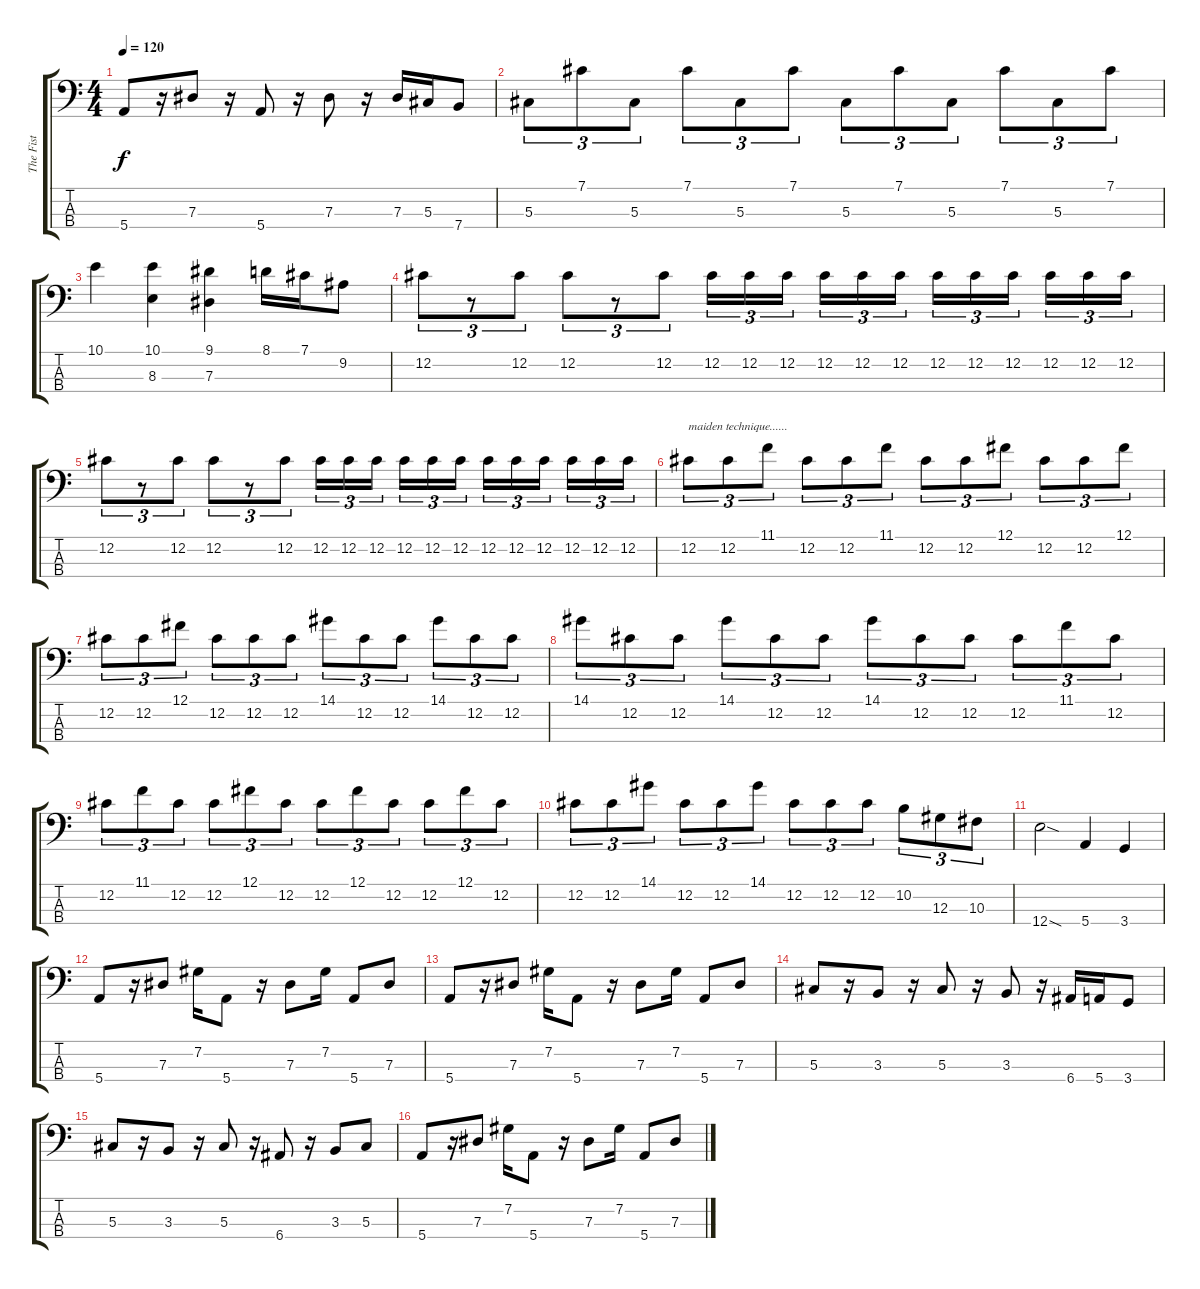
\track ("The Fist" "The Fist") {instrument electricbassfinger}
\staff {score tabs}
\tuning (Gb2 Db2 Ab1 E1) {hide}
\ts (4 4)
\tempo 120
\clef f4
\ks c
5.4.8{dy f} r.16 7.3.8 r.16 5.4.8 r.16 7.3.8 r.16 7.3.16 5.3.16 7.4.8 |
5.3.8{tu (3 2)} 7.1.8{tu (3 2)} 5.3.8{tu (3 2)} 7.1.8{tu (3 2)} 5.3.8{tu (3 2)} 7.1.8{tu (3 2)} 5.3.8{tu (3 2)} 7.1.8{tu (3 2)} 5.3.8{tu (3 2)} 7.1.8{tu (3 2)} 5.3.8{tu (3 2)} 7.1.8{tu (3 2)} |
10.1.4 (10.1 8.3).4 (9.1 7.3).4 8.1.16 7.1.16 9.2.8 |
12.2.8{tu (3 2)} r.8{tu (3 2)} 12.2.8{tu (3 2)} 12.2.8{tu (3 2)} r.8{tu (3 2)} 12.2.8{tu (3 2)} 12.2.16{tu (3 2)} 12.2.16{tu (3 2)} 12.2.16{tu (3 2)} 12.2.16{tu (3 2)} 12.2.16{tu (3 2)} 12.2.16{tu (3 2)} 12.2.16{tu (3 2)} 12.2.16{tu (3 2)} 12.2.16{tu (3 2)} 12.2.16{tu (3 2)} 12.2.16{tu (3 2)} 12.2.16{tu (3 2)} |
12.2.8{tu (3 2)} r.8{tu (3 2)} 12.2.8{tu (3 2)} 12.2.8{tu (3 2)} r.8{tu (3 2)} 12.2.8{tu (3 2)} 12.2.16{tu (3 2)} 12.2.16{tu (3 2)} 12.2.16{tu (3 2)} 12.2.16{tu (3 2)} 12.2.16{tu (3 2)} 12.2.16{tu (3 2)} 12.2.16{tu (3 2)} 12.2.16{tu (3 2)} 12.2.16{tu (3 2)} 12.2.16{tu (3 2)} 12.2.16{tu (3 2)} 12.2.16{tu (3 2)} |
12.2.8{tu (3 2) txt "maiden technique......"} 12.2.8{tu (3 2)} 11.1.8{tu (3 2)} 12.2.8{tu (3 2)} 12.2.8{tu (3 2)} 11.1.8{tu (3 2)} 12.2.8{tu (3 2)} 12.2.8{tu (3 2)} 12.1.8{tu (3 2)} 12.2.8{tu (3 2)} 12.2.8{tu (3 2)} 12.1.8{tu (3 2)} |
12.2.8{tu (3 2)} 12.2.8{tu (3 2)} 12.1.8{tu (3 2)} 12.2.8{tu (3 2)} 12.2.8{tu (3 2)} 12.2.8{tu (3 2)} 14.1.8{tu (3 2)} 12.2.8{tu (3 2)} 12.2.8{tu (3 2)} 14.1.8{tu (3 2)} 12.2.8{tu (3 2)} 12.2.8{tu (3 2)} |
14.1.8{tu (3 2)} 12.2.8{tu (3 2)} 12.2.8{tu (3 2)} 14.1.8{tu (3 2)} 12.2.8{tu (3 2)} 12.2.8{tu (3 2)} 14.1.8{tu (3 2)} 12.2.8{tu (3 2)} 12.2.8{tu (3 2)} 12.2.8{tu (3 2)} 11.1.8{tu (3 2)} 12.2.8{tu (3 2)} |
12.2.8{tu (3 2)} 11.1.8{tu (3 2)} 12.2.8{tu (3 2)} 12.2.8{tu (3 2)} 12.1.8{tu (3 2)} 12.2.8{tu (3 2)} 12.2.8{tu (3 2)} 12.1.8{tu (3 2)} 12.2.8{tu (3 2)} 12.2.8{tu (3 2)} 12.1.8{tu (3 2)} 12.2.8{tu (3 2)} |
12.2.8{tu (3 2)} 12.2.8{tu (3 2)} 14.1.8{tu (3 2)} 12.2.8{tu (3 2)} 12.2.8{tu (3 2)} 14.1.8{tu (3 2)} 12.2.8{tu (3 2)} 12.2.8{tu (3 2)} 12.2.8{tu (3 2)} 10.2.8{tu (3 2)} 12.3.8{tu (3 2)} 10.3.8{tu (3 2)} |
12.4{sod}.2 5.4.4 3.4.4 |
5.4.8 r.16 7.3.8 7.2.16 5.4.8 r.16 7.3.8 7.2.16 5.4.8 7.3.8 |
5.4.8 r.16 7.3.8 7.2.16 5.4.8 r.16 7.3.8 7.2.16 5.4.8 7.3.8 |
5.3.8 r.16 3.3.8 r.16 5.3.8 r.16 3.3.8 r.16 6.4.16 5.4.16 3.4.8 |
5.3.8 r.16 3.3.8 r.16 5.3.8 r.16 6.4.8 r.16 3.3.8 5.3.8 |
5.4.8 r.16 7.3.8 7.2.16 5.4.8 r.16 7.3.8 7.2.16 5.4.8 7.3.8
